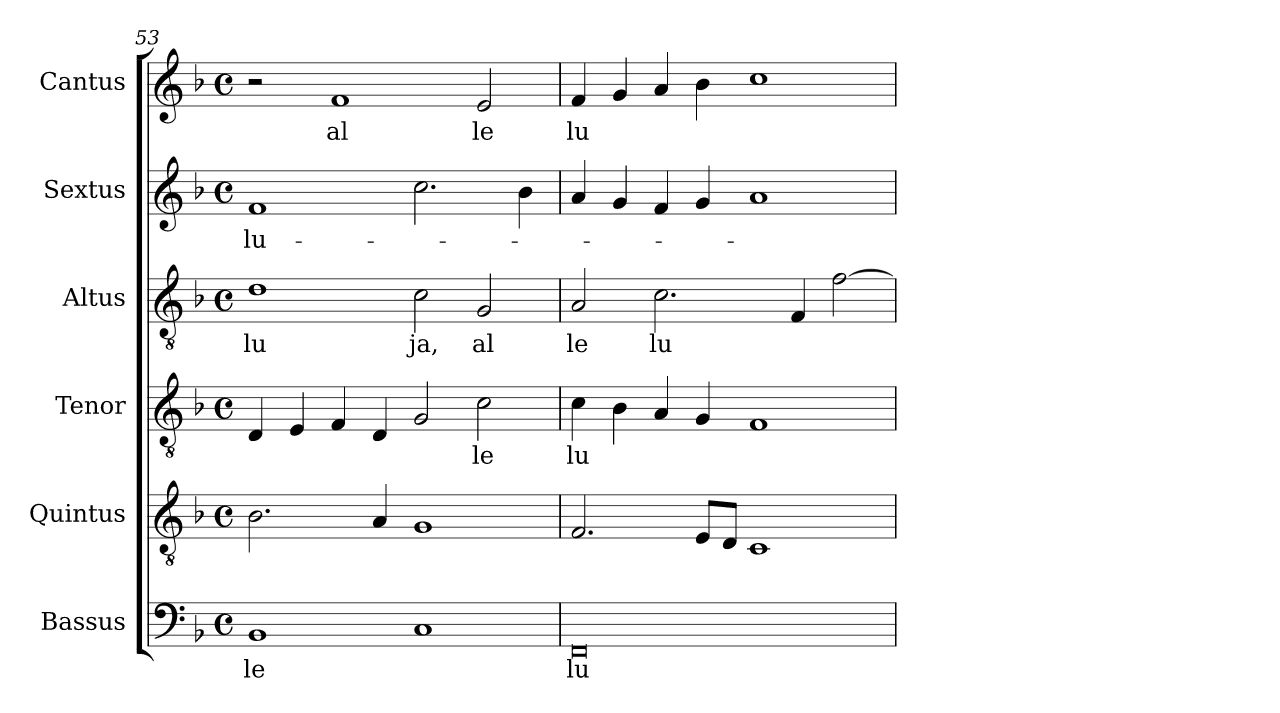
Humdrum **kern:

**kern	**text	**kern	**kern	**text	**kern	**text	**kern	**text	**kern	**text
*part6	*part6	*part5	*part4	*part4	*part3	*part3	*part2	*part2	*part1	*part1
*staff6	*staff6	*staff5	*staff4	*staff4	*staff3	*staff3	*staff2	*staff2	*staff1	*staff1
*I"Bassus	*	*I"Quintus	*I"Tenor	*	*I"Altus	*	*I"Sextus	*	*I"Cantus	*
*clefF4	*	*clefGv2	*clefGv2	*	*clefGv2	*	*clefG2	*	*clefG2	*
*k[b-]	*	*k[b-]	*k[b-]	*	*k[b-]	*	*k[b-]	*	*k[b-]	*
*F:	*	*F:	*F:	*	*F:	*	*F:	*	*F:	*
*M4/4	*	*M4/4	*M4/4	*	*M4/4	*	*M4/4	*	*M4/4	*
*met(c)	*	*met(c)	*met(c)	*	*met(c)	*	*met(c)	*	*met(c)	*
=53	=53	=53	=53	=53	=53	=53	=53	=53	=53	=53
!	!LO:LY:b:cj	!	!	!	!	!LO:LY:b:cj	!	!LO:LY:b:cj	!	!
1BB-	le	2.B-\	4D/	.	1d	lu	1f	-lu-	2r	.
.	.	.	4E/	.	.	.	.	.	.	.
!	!	!	!	!	!	!	!	!	!	!LO:LY:b:cj
.	.	.	4F/	.	.	.	.	.	1f	al
.	.	4A/	4D/	.	.	.	.	.	.	.
!	!	!	!	!	!	!LO:LY:b:cj	!	!	!	!
1C	.	1G	2G/	.	2c\	ja,	2.cc\	.	.	.
!	!	!	!	!LO:LY:b:cj	!	!LO:LY:b:cj	!	!	!	!LO:LY:b:cj
.	.	.	2c\	le	2G/	al	.	.	2e/	le
.	.	.	.	.	.	.	4b-\	.	.	.
=54	=54	=54	=54	=54	=54	=54	=54	=54	=54	=54
!	!LO:LY:b:cj	!	!	!LO:LY:b:cj	!	!LO:LY:b:cj	!	!	!	!LO:LY:b:cj
0FF	lu	2.F/	4c\	lu	2A/	le	4a/	.	4f/	lu
.	.	.	4B-\	.	.	.	4g/	.	4g/	.
!	!	!	!	!	!	!LO:LY:b:cj	!	!	!	!
.	.	.	4A/	.	2.c\	lu	4f/	.	4a/	.
.	.	8E/L	4G/	.	.	.	4g/	.	4b-\	.
.	.	8D/J	.	.	.	.	.	.	.	.
.	.	1C	1F	.	.	.	1a	.	1cc	.
.	.	.	.	.	4F/	.	.	.	.	.
.	.	.	.	.	[>2f\	.	.	.	.	.
=	=	=	=	=	=	=	=	=	=	=
*-	*-	*-	*-	*-	*-	*-	*-	*-	*-	*-
